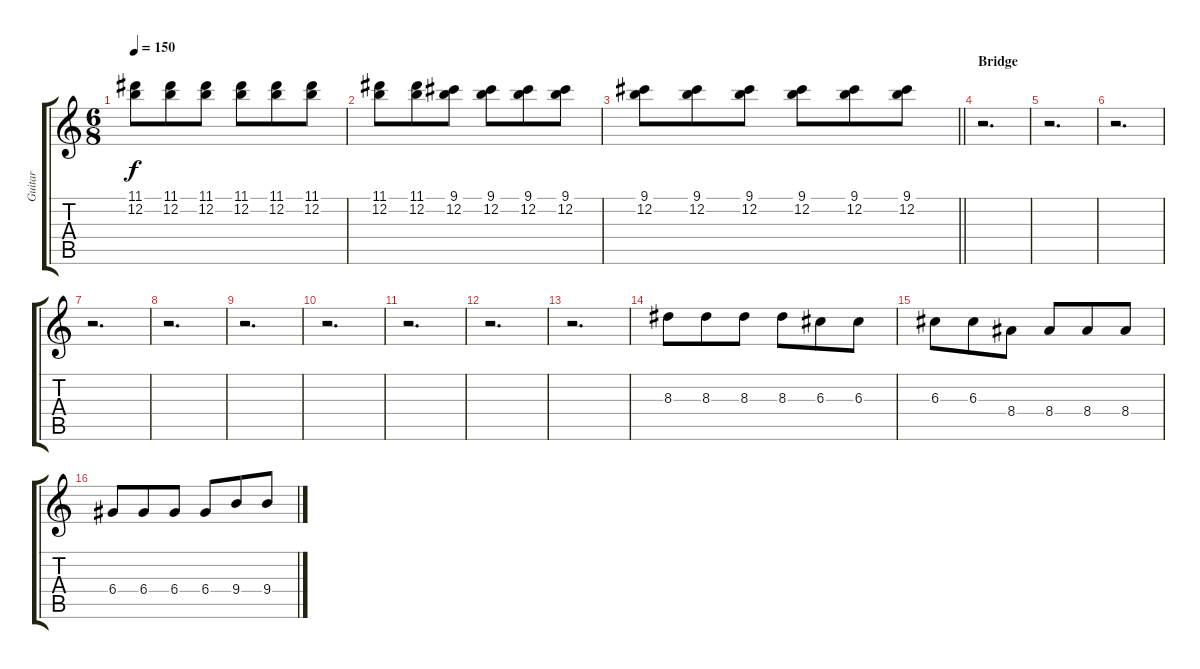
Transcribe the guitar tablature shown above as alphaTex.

\track ("Guitar" "Guitar") {instrument overdrivenguitar}
\staff {score tabs}
\tuning (E4 B3 G3 D3 A2 E2) {hide}
\ts (6 8)
\tempo 150
\clef g2
\ks c
(11.1 12.2).8{dy f} (11.1 12.2).8 (11.1 12.2).8 (11.1 12.2).8 (11.1 12.2).8 (11.1 12.2).8 |
(11.1 12.2).8 (11.1 12.2).8 (9.1 12.2).8 (9.1 12.2).8 (9.1 12.2).8 (9.1 12.2).8 |
\barLineRight lightlight
(9.1 12.2).8 (9.1 12.2).8 (9.1 12.2).8 (9.1 12.2).8 (9.1 12.2).8 (9.1 12.2).8 |
\section ("" "Bridge")
r.2{d} |
r.2{d} |
r.2{d} |
r.2{d} |
r.2{d} |
r.2{d} |
r.2{d} |
r.2{d} |
r.2{d} |
r.2{d} |
8.3.8 8.3.8 8.3.8 8.3.8 6.3.8 6.3.8 |
6.3.8 6.3.8 8.4.8 8.4.8 8.4.8 8.4.8 |
6.4.8 6.4.8 6.4.8 6.4.8 9.4.8 9.4.8
